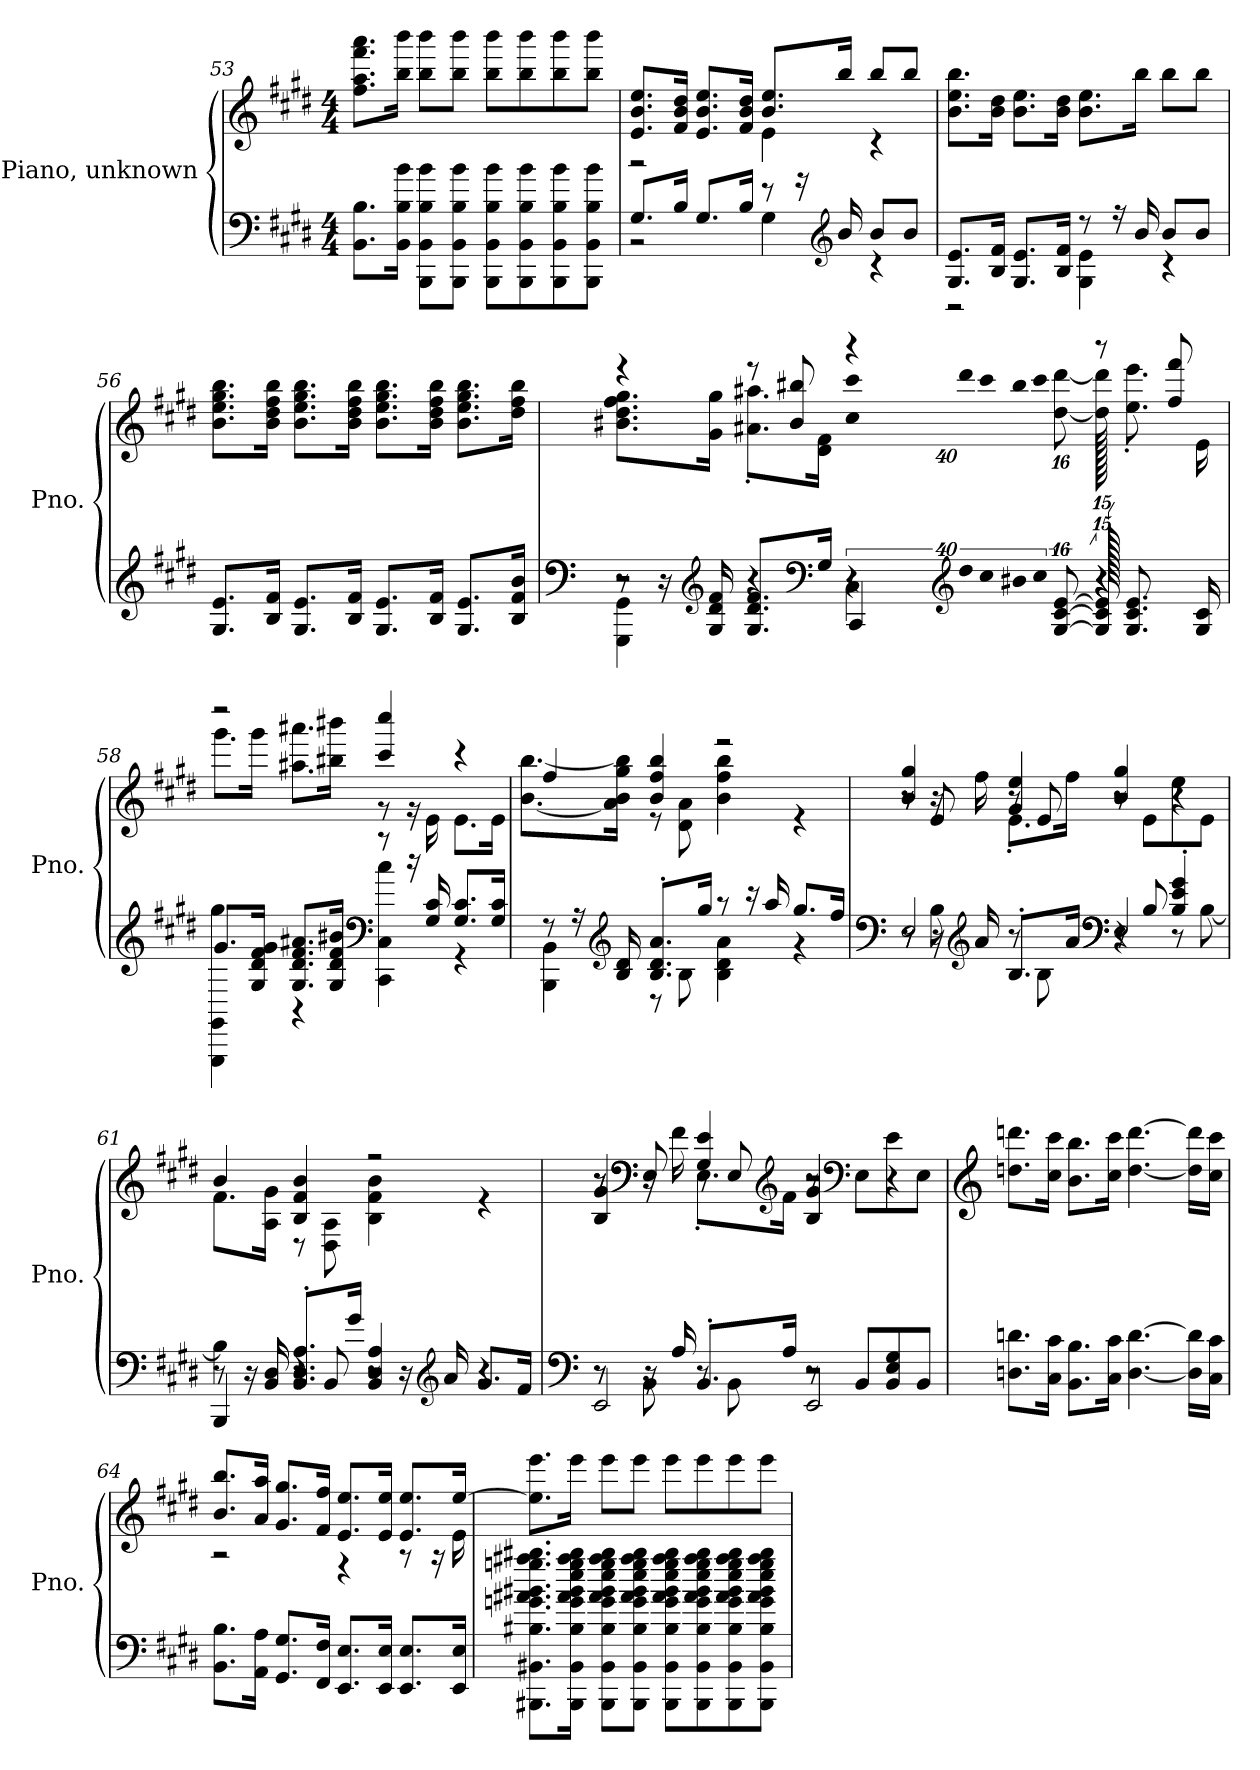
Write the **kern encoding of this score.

**kern	**kern
*part1	*part1
*staff2	*staff1
*I"Piano, unknown	*
*I'Pno.	*
*clefF4	*clefG2
*k[f#c#g#d#]	*k[f#c#g#d#]
*M4/4	*M4/4
=53	=53
8.BB\ 8.B\L	8.ff#\ 8.aa\ 8.fff#\ 8.aaa\L
16BB\ 16B\ 16b\Jk	16bb\ 16bbb\Jk
8BBB\ 8BB\ 8B\ 8b\L	8bb\ 8bbb\L
8BBB\ 8BB\ 8B\ 8b\J	8bb\ 8bbb\J
8BBB\ 8BB\ 8B\ 8b\L	8bb\ 8bbb\L
8BBB\ 8BB\ 8B\ 8b\	8bb\ 8bbb\
8BBB\ 8BB\ 8B\ 8b\	8bb\ 8bbb\
8BBB\ 8BB\ 8B\ 8b\J	8bb\ 8bbb\J
!!LO:LB:g=z
=54	=54
*^	*^
8.G#/L	2r	8.e/ 8.b/ 8.ee/L	2r
16B/Jk	.	16f#/ 16b/ 16dd#/Jk	.
8.G#/L	.	8.e/ 8.b/ 8.ee/L	.
16B/Jk	.	16f#/ 16b/ 16dd#/Jk	.
8r	4G#\	8.b/ 8.ee/L	4e\
16r	.	.	.
*clefG2	*	*	*
16b/	.	16bb/Jk	.
8b/L	4r	8bb/L	4r
8b/J	.	8bb/J	.
*	*	*v	*v
=55	=55	=55
8.G#/ 8.e/L	2r	8.b\ 8.ee\ 8.bb\L
16B/ 16f#/Jk	.	16b\ 16dd#\Jk
8.G#/ 8.e/L	.	8.b\ 8.ee\L
16B/ 16f#/Jk	.	16b\ 16dd#\Jk
8r	4G#\ 4e\	8.b\ 8.ee\L
16r	.	.
16b/	.	16bb\Jk
8b/L	4r	8bb\L
8b/J	.	8bb\J
*v	*v	*
=56	=56
8.G#/ 8.e/L	8.b\ 8.ee\ 8.gg#\ 8.bb\L
16B/ 16f#/Jk	16b\ 16dd#\ 16ff#\ 16bb\Jk
8.G#/ 8.e/L	8.b\ 8.ee\ 8.gg#\ 8.bb\L
16B/ 16f#/Jk	16b\ 16dd#\ 16ff#\ 16bb\Jk
8.G#/ 8.e/L	8.b\ 8.ee\ 8.gg#\ 8.bb\L
16B/ 16f#/Jk	16b\ 16dd#\ 16ff#\ 16bb\Jk
8.G#/ 8.e/L	8.b\ 8.ee\ 8.gg#\ 8.bb\L
16B/ 16f#/ 16b/Jk	16dd#\ 16ff#\ 16bb\Jk
!!LO:LB:g=z
=57	=57
*clefF4	*
*^	*^
*	*^	*	*
8r	4GGG#\ 4GG#\	2r	4r	8.b#X\ 8.dd#\ 8.ff#\ 8.gg#\L
16r	.	.	.	.
*clefG2	*	*	*	*
16G#/ 16d#/ 16f#/	.	.	.	16g#\ 16gg#\Jk
8.G#/ 8.d#/ 8.f#/L	4r	.	8r	8.a#X\' 8.aa#X\'L
.	.	.	8b#/ 8bb#X/	.
*clefF4	*	*	*	*
16G#/Jk	.	.	.	16d#\ 16f#\Jk
!LO:N:vis=32	!	!	!	!
*	*	*	*	*Xbrackettup
!	!	!	!	!LO:N:vis=32
640%23r	4C#\	4CC#/	4r	640%23cc#\ 640%23ccc#\LLL
*clefG2	*	*	*	*
!LO:N:vis=32	!	!	!	!LO:N:vis=32
640%23dd#/LLL	.	.	.	640%23ddd#\
!LO:N:vis=32	!	!	!	!LO:N:vis=32
640%23cc#/	.	.	.	640%23ccc#\
!LO:N:vis=32	!	!	!	!LO:N:vis=32
640%23b#X/	.	.	.	640%23bb#\
!LO:N:vis=32	!	!	!	!LO:N:vis=32
640%23cc#/J	.	.	.	640%23ccc#\J
[128%9G#/ [128%9c#/ [128%9e/	.	.	.	[128%9dd#\ [128%9ddd#\
960G#/] 960c#/] 960e/]	4r	4r	8r	960dd#\] 960ddd#\]
8.G#/ 8.c#/ 8.e/L	.	.	.	8.ee\' 8.eee\'L
.	.	.	8ff#/ 8fff#/	.
16G#/ 16c#/Jk	.	.	.	16e\Jk
.	960ryy	960ryy	960ryy	.
*	*v	*v	*	*
!!LO:LB:g=z	!!
=58	=58	=58	=58
8.g#/L	4GGG#\ 4GG#\ 4gg#\	2r	8.ggg#\L
16G#/ 16d#/ 16f#/ 16g#/Jk	.	.	16ggg#\Jk
8.G#/ 8.d#/ 8.f#/ 8.a#X/L	4r	.	8.aa#X\ 8.aaa#X\L
16G#/ 16d#/ 16f#/ 16b#X/Jk	.	.	16bb#X\ 16bbb#X\Jk
*clefF4	*	*	*
8r	4CC#\ 4C#\ 4cc#\	4ccc#/ 4cccc#/	8r
16r	.	.	16r
16G#/ 16c#/	.	.	16e\
8.G#/ 8.c#/L	4r	4r	8.e\L
16G#/ 16c#/Jk	.	.	16e\Jk
=59	=59	=59	=59
8r	4BBB\ 4BB\	4ff#/	[8.b\ [8.bb\L
16r	.	.	.
*clefG2	*	*	*
16B/ 16d#/	.	.	16a\ 16b\] 16gg#\ 16bb\]Jk
8.B/' 8.d#/' 8.a/'L	8r	4b/ 4ff#/ 4bb/	8r
.	8B\	.	8d#\ 8a\
16gg#/Jk	.	.	.
8r	4B\ 4d#\ 4a\	2r	4b\ 4ff#\ 4bb\
16r	.	.	.
16aa/	.	.	.
8.gg#/L	4r	.	4r
16ff#/Jk	.	.	.
*v	*v	*	*
*	*v	*v
!!LO:LB:g=z
=60	=60
*clefF4	*
*^	*^
*	*^	*	*^
8r	8r	2E/	4b/ 4gg#/	8r	8r
16r	8B\	.	.	16r	8e/
*clefG2	*	*	*	*	*
16a/	.	.	.	16ff#\	.
8.B'/L	8r	.	4g#/ 4ee/	8.e'\L	8r
.	8B\	.	.	.	8e/
16a/Jk	.	.	.	16ff#\Jk	.
*clefF4	*	*	*	*	*
8r	4r	2E/	4b/ 4gg#/	8r	2r
8B/	.	.	.	8e\L	.
4B/' 4e/' 4g#/'	8r	.	4r	8ee\	.
.	[8B\	.	.	8e\J	.
*	*	*	*	*v	*v
=61	=61	=61	=61	=61
8r	4B\]	4BBB/	4b/	8.f#\L
16r	.	.	.	.
16BB/ 16D#/	.	.	.	16A\ 16g#\Jk
8.BB/' 8.D#/' 8.A/'L	4r	8r	4B/ 4f#/ 4b/	8r
.	.	8BB/	.	8D#\ 8A\
16g#/Jk	.	.	.	.
8r	2r	4BB/ 4D#/ 4A/	2r	4B\ 4f#\ 4b\
16r	.	.	.	.
*clefG2	*	*	*	*
16a/	.	.	.	.
8.g#/L	.	4r	.	4r
16f#/Jk	.	.	.	.
*	*	*	*v	*v
!!LO:LB:g=z
=62	=62	=62	=62
*clefF4	*	*	*
*	*	*	*^
*	*	*	*	*^
8r	8r	2EE/	4B/ 4g#/	8r	8r
*	*	*	*clefF4	*	*
16r	8BB\	.	.	16r	8E/
16A/	.	.	.	16f#\	.
8.BB'/L	8r	.	4G#/ 4e/	8.E'\L	8r
.	8BB\	.	.	.	8E/
*	*	*	*clefG2	*	*
16A/Jk	.	.	.	16f#\Jk	.
8r	2r	2EE/	4B/ 4g#/	8r	2r
*	*	*	*clefF4	*	*
8BB/L	.	.	.	8E\L	.
8BB/ 8E/ 8G#/	.	.	4r	8e\	.
8BB/J	.	.	.	8E\J	.
*v	*v	*v	*	*	*
*	*v	*v	*v
=63	=63
*	*clefG2
8.Dn\ 8.dn\L	8.ddn\ 8.dddn\L
16C#\ 16c#\Jk	16cc#\ 16ccc#\Jk
8.BB\ 8.B\L	8.b\ 8.bb\L
16C#\ 16c#\Jk	16cc#\ 16ccc#\Jk
[4.D\ [4.d\	[4.dd\ [4.ddd\
16D\] 16d\]LL	16dd\] 16ddd\]LL
16C#\ 16c#\JJ	16cc#\ 16ccc#\JJ
!!LO:PB:g=z
=64	=64
*	*^
8.BB\ 8.B\L	8.b/ 8.bb/L	2r
16AA\ 16A\Jk	16a/ 16aa/Jk	.
8.GG#/ 8.G#/L	8.g#/ 8.gg#/L	.
16FF#/ 16F#/Jk	16f#/ 16ff#/Jk	.
8.EE/ 8.E/L	8.e/ 8.ee/L	4r
16EE/ 16E/Jk	16e/ 16ee/Jk	.
8.EE/ 8.E/L	8.e/ 8.ee/L	8r
.	.	16r
16EE/ 16E/Jk	[16ee/Jk	16e\
*	*v	*v
=65	=65
8.BBB#X\ 8.BB#X\ 8.B#X\ 8.gn\ 8.a#X\ 8.b#X\ 8.ggn\ 8.aa#X\ 8.bb#X\L	8.ee\] 8.eee\L
16BBB#\ 16BB#\ 16B#\ 16g\ 16a#\ 16b#\ 16ee\ 16gg\ 16aa#\ 16bb#\Jk	16eee\Jk
8BBB#\ 8BB#\ 8B#\ 8g\ 8a#\ 8b#\ 8ee\ 8gg\ 8aa#\ 8bb#\L	8eee\L
8BBB#\ 8BB#\ 8B#\ 8g\ 8a#\ 8b#\ 8ee\ 8gg\ 8aa#\ 8bb#\J	8eee\J
8BBB#\ 8BB#\ 8B#\ 8g\ 8a#\ 8b#\ 8ee\ 8gg\ 8aa#\ 8bb#\L	8eee\L
8BBB#\ 8BB#\ 8B#\ 8g\ 8a#\ 8b#\ 8ee\ 8gg\ 8aa#\ 8bb#\	8eee\
8BBB#\ 8BB#\ 8B#\ 8g\ 8a#\ 8b#\ 8ee\ 8gg\ 8aa#\ 8bb#\	8eee\
8BBB#\ 8BB#\ 8B#\ 8g\ 8a#\ 8b#\ 8ee\ 8gg\ 8aa#\ 8bb#\J	8eee\J
=	=
*-	*-
